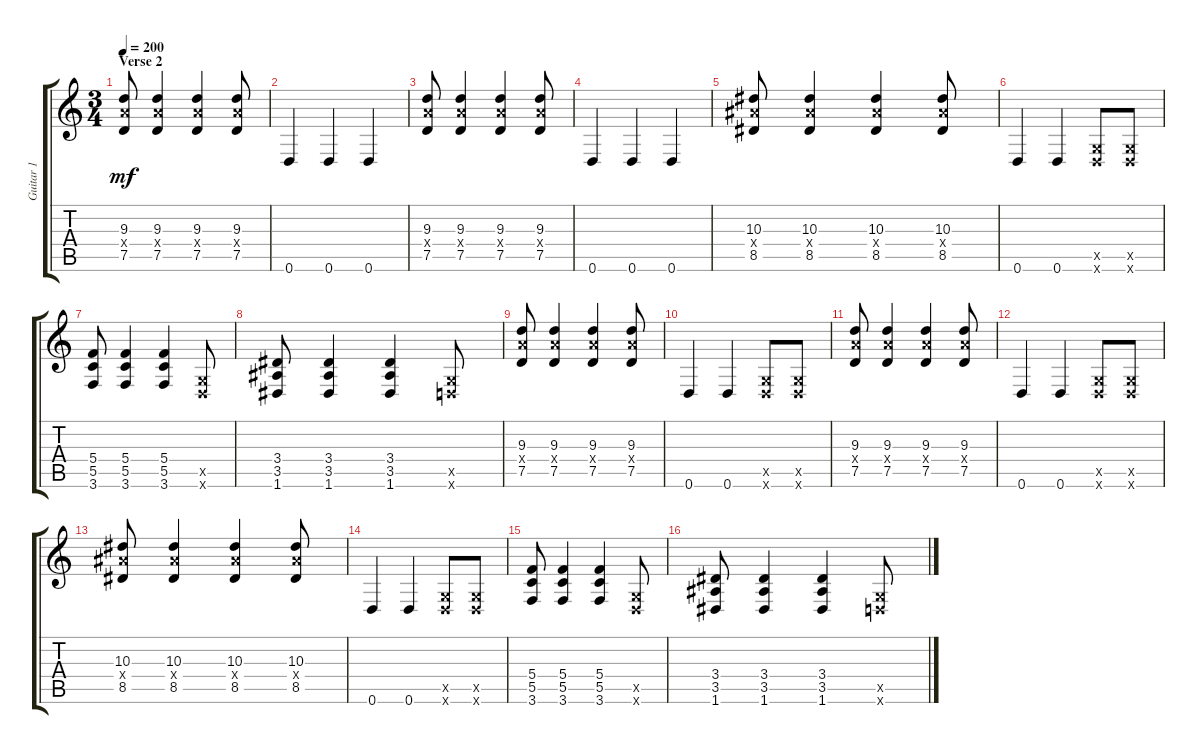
\track ("Guitar 1" "Guitar 1") {instrument distortionguitar}
\staff {score tabs}
\tuning (D4 A3 F3 C3 G2 D2) {hide}
\ts (3 4)
\section ("" "Verse 2")
\tempo 200
\clef g2
\ks c
(9.3 9.4{x} 7.5).8{dy mf} (9.3 9.4{x} 7.5).4 (9.3 9.4{x} 7.5).4 (9.3 9.4{x} 7.5).8 |
0.6.4 0.6.4 0.6.4 |
(9.3 9.4{x} 7.5).8 (9.3 9.4{x} 7.5).4 (9.3 9.4{x} 7.5).4 (9.3 9.4{x} 7.5).8 |
0.6.4 0.6.4 0.6.4 |
(10.3 10.4{x} 8.5).8 (10.3 10.4{x} 8.5).4 (10.3 10.4{x} 8.5).4 (10.3 10.4{x} 8.5).8 |
0.6.4 0.6.4 (0.5{x} 0.6{x}).8 (0.5{x} 0.6{x}).8 |
(5.4 5.5 3.6).8 (5.4 5.5 3.6).4 (5.4 5.5 3.6).4 (0.5{x} 0.6{x}).8 |
(3.4 3.5 1.6).8 (3.4 3.5 1.6).4 (3.4 3.5 1.6).4 (0.5{x} 0.6{x}).8 |
(9.3 9.4{x} 7.5).8 (9.3 9.4{x} 7.5).4 (9.3 9.4{x} 7.5).4 (9.3 9.4{x} 7.5).8 |
0.6.4 0.6.4 (0.5{x} 0.6{x}).8 (0.5{x} 0.6{x}).8 |
(9.3 9.4{x} 7.5).8 (9.3 9.4{x} 7.5).4 (9.3 9.4{x} 7.5).4 (9.3 9.4{x} 7.5).8 |
0.6.4 0.6.4 (0.5{x} 0.6{x}).8 (0.5{x} 0.6{x}).8 |
(10.3 10.4{x} 8.5).8 (10.3 10.4{x} 8.5).4 (10.3 10.4{x} 8.5).4 (10.3 10.4{x} 8.5).8 |
0.6.4 0.6.4 (0.5{x} 0.6{x}).8 (0.5{x} 0.6{x}).8 |
(5.4 5.5 3.6).8 (5.4 5.5 3.6).4 (5.4 5.5 3.6).4 (0.5{x} 0.6{x}).8 |
(3.4 3.5 1.6).8 (3.4 3.5 1.6).4 (3.4 3.5 1.6).4 (0.5{x} 0.6{x}).8
